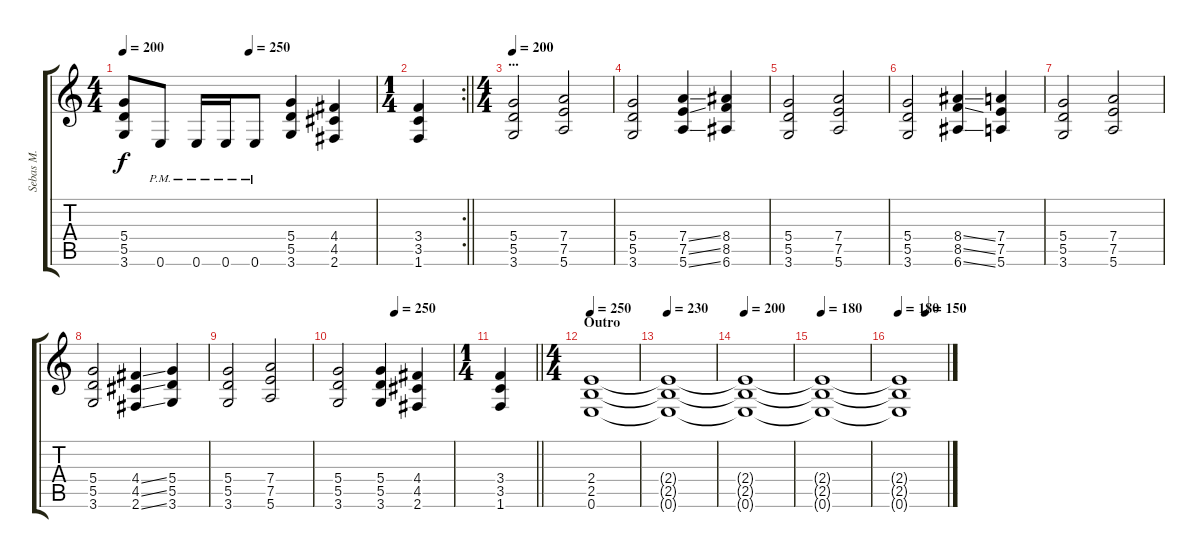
\track ("Sebas M." "Sebas M.") {instrument overdrivenguitar}
\staff {score tabs}
\tuning (E4 B3 G3 D3 A2 E2) {hide}
\ts (4 4)
\tempo 200
\tempo (250 0.5)
\clef g2
\ks c
(5.4 5.5 3.6).8{dy f} 0.6{pm}.8 0.6{pm}.16 0.6{pm}.16 0.6{pm}.8 (5.4 5.5 3.6).4 (4.4 4.5 2.6).4 |
\rc 2
\ts (1 4)
\barLineRight lightlight
(3.4 3.5 1.6).4 |
\ts (4 4)
\section ("" "...")
\tempo 200
(5.4 5.5 3.6).2 (7.4 7.5 5.6).2 |
(5.4 5.5 3.6).2 (7.4{ss} 7.5{ss} 5.6{ss}).4 (8.4 8.5 6.6).4 |
(5.4 5.5 3.6).2 (7.4 7.5 5.6).2 |
(5.4 5.5 3.6).2 (8.4{ss} 8.5{ss} 6.6{ss}).4 (7.4 7.5 5.6).4 |
(5.4 5.5 3.6).2 (7.4 7.5 5.6).2 |
(5.4 5.5 3.6).2 (4.4{ss} 4.5{ss} 2.6{ss}).4 (5.4 5.5 3.6).4 |
(5.4 5.5 3.6).2 (7.4 7.5 5.6).2 |
\tempo (250 0.5)
(5.4 5.5 3.6).2 (5.4 5.5 3.6).4 (4.4 4.5 2.6).4 |
\ts (1 4)
\barLineRight lightlight
(3.4 3.5 1.6).4 |
\ts (4 4)
\section ("" "Outro")
\tempo 250
(2.4 2.5 0.6).1 |
\tempo 230
(2.4{t} 2.5{t} 0.6{t}).1 |
\tempo 200
(2.4{t} 2.5{t} 0.6{t}).1 |
\tempo 180
(2.4{t} 2.5{t} 0.6{t}).1 |
\tempo 180
\tempo (150 0.5625)
(2.4{t} 2.5{t} 0.6{t}).1
